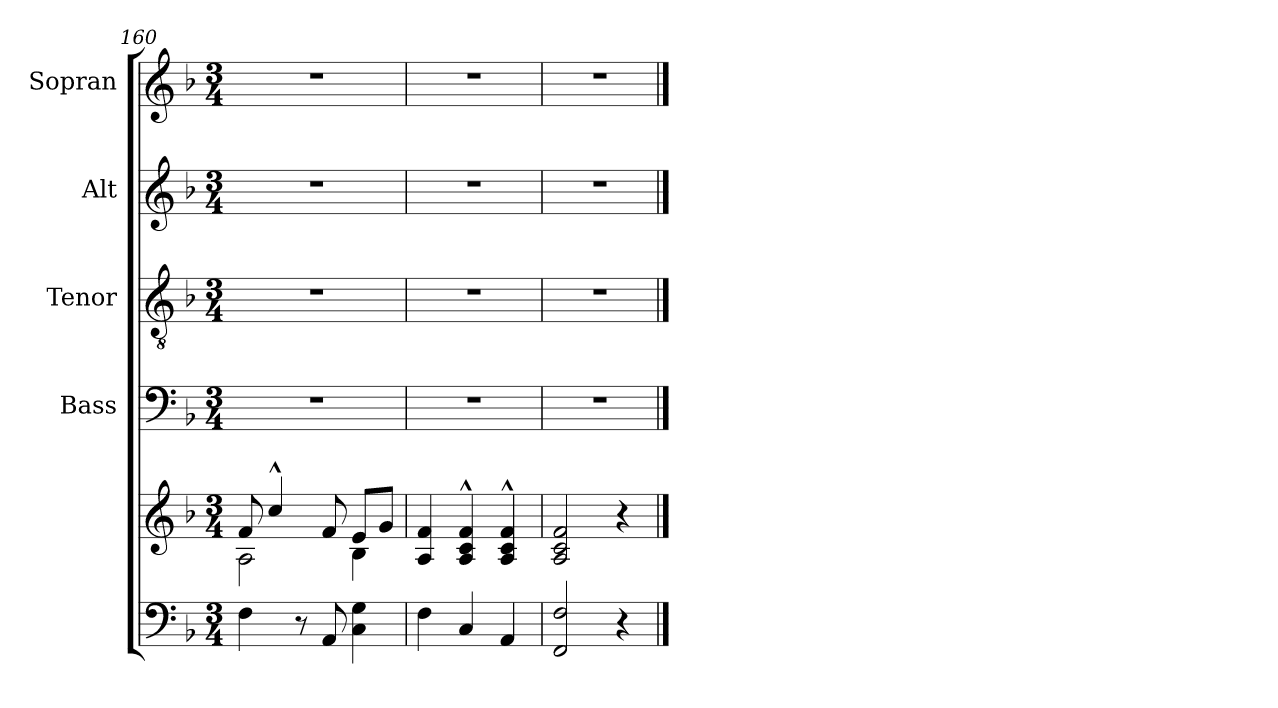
**kern	**kern	**kern	**kern	**kern	**kern
*part5	*part5	*part4	*part3	*part2	*part1
*staff6	*staff5	*staff4	*staff3	*staff2	*staff1
*	*	*I"Bass	*I"Tenor	*I"Alt	*I"Sopran
*	*	*I'B.	*I'T.	*I'A.	*I'S.
*clefF4	*clefG2	*clefF4	*clefGv2	*clefG2	*clefG2
*k[b-]	*k[b-]	*k[b-]	*k[b-]	*k[b-]	*k[b-]
*F:	*F:	*F:	*F:	*F:	*F:
*M3/4	*M3/4	*M3/4	*M3/4	*M3/4	*M3/4
=160	=160	=160	=160	=160	=160
*	*^	*	*	*	*
4F\	8f/	2A\	2.r	2.r	2.r	2.r
.	4cc^^>/	.	.	.	.	.
8r	.	.	.	.	.	.
8AA/	8f/	.	.	.	.	.
4C\ 4G\	8e/L	4B-\	.	.	.	.
.	8g/J	.	.	.	.	.
*	*v	*v	*	*	*	*
=161	=161	=161	=161	=161	=161
4F\	4A/ 4f/	2.r	2.r	2.r	2.r
4C/	4A/^^> 4c/^^> 4f/^^>	.	.	.	.
4AA/	4A/^^> 4c/^^> 4f/^^>	.	.	.	.
=162	=162	=162	=162	=162	=162
2FF/ 2F/	2A/ 2c/ 2f/	2.r	2.r	2.r	2.r
4r	4r	.	.	.	.
==	==	==	==	==	==
*-	*-	*-	*-	*-	*-
